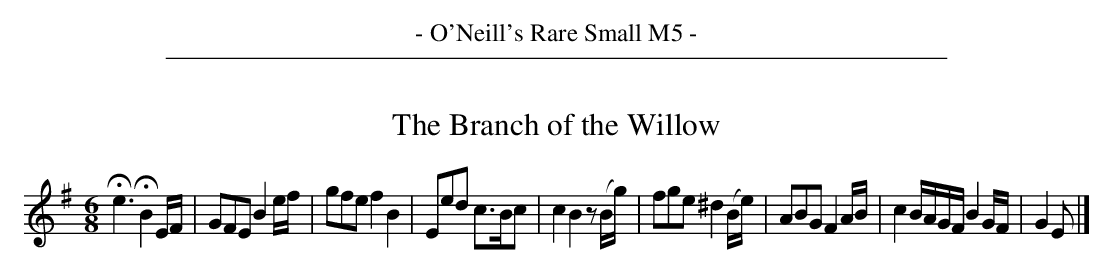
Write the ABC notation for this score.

X:1
T: The Branch of the Willow
M: 6/8	% Several measures have different lengths; not fixed.
L: 1/8
K: Em
He3 HB2 E/F/ | GFE B2e/f/ | gfe f2B2 | Eed c>Bc | c2 B2 z(B/g/) |\
fge ^d2(B/e/) | ABG F2A/B/ | c2 B/A/G/F/ B2 G/F/ | G2 E |]
